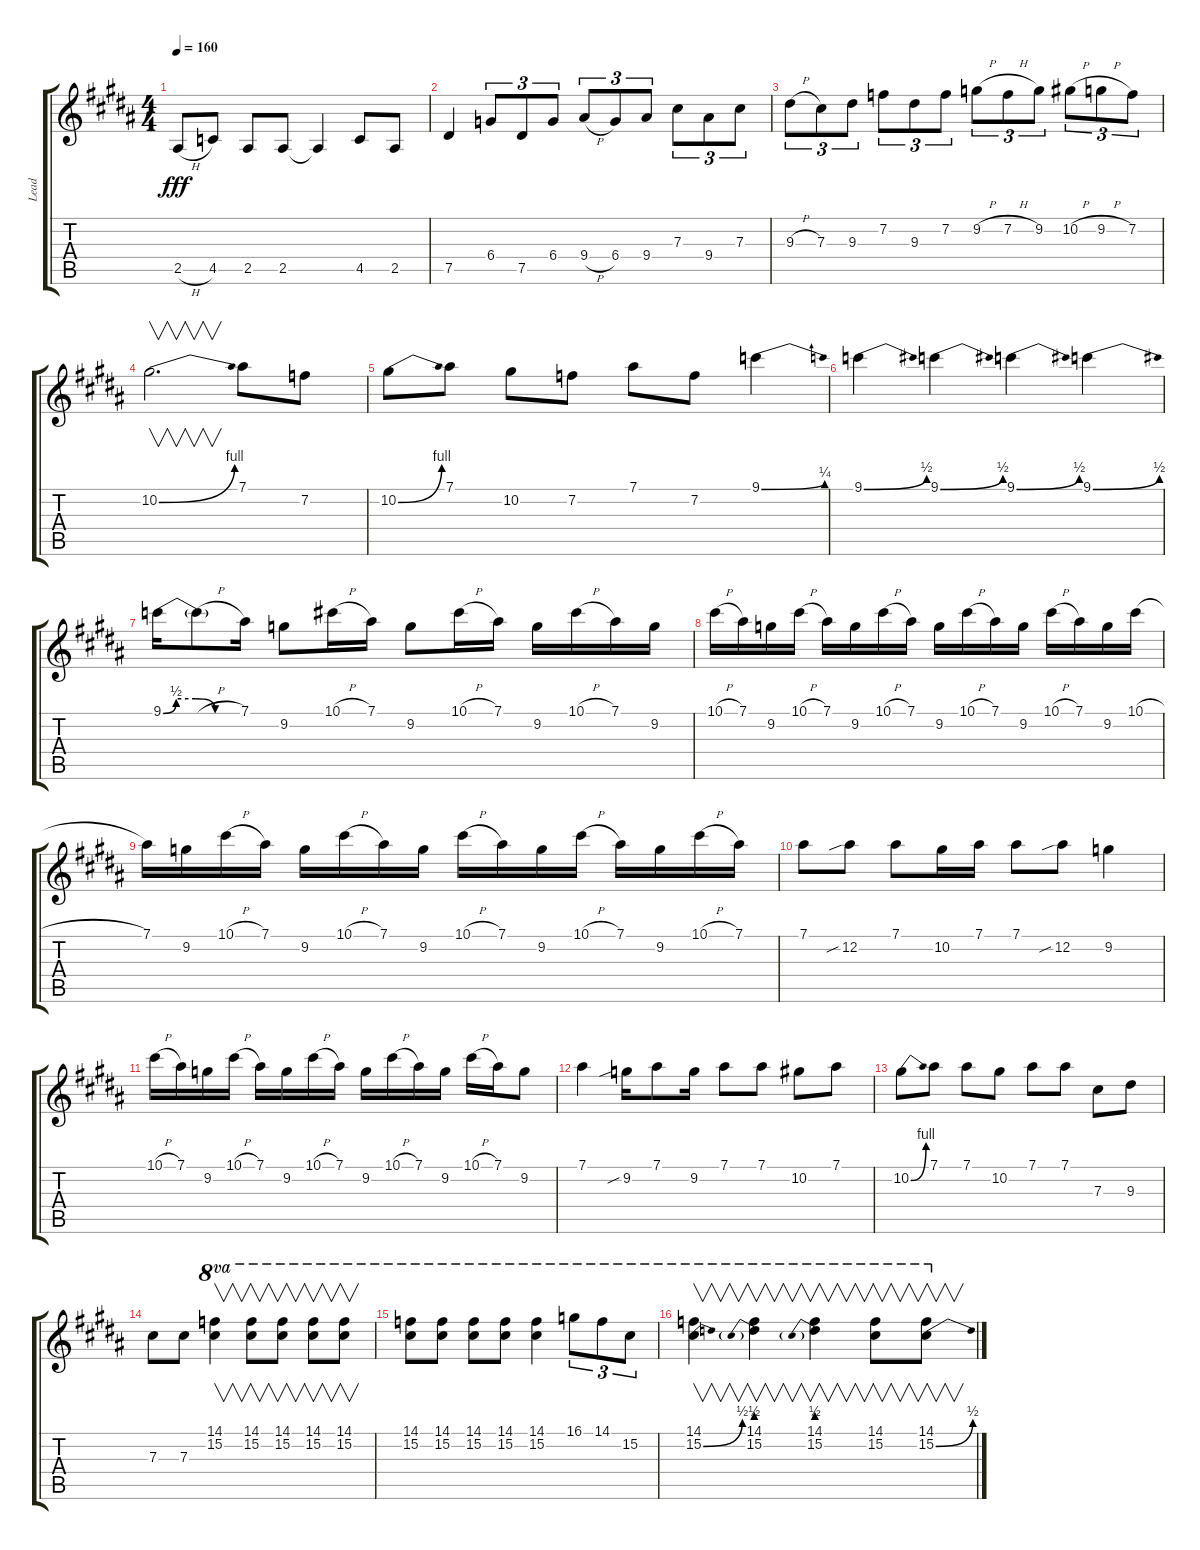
\track ("Lead" "Lead") {instrument distortionguitar}
\staff {score tabs}
\tuning (Eb4 Bb3 Gb3 Db3 Ab2 Eb2) {hide}
\ts (4 4)
\tempo 160
\clef g2
\ks g#minor
2.5{h}.8{dy fff} 4.5.8 2.5.8 2.5.8 2.5{t}.4 4.5.8 2.5.8 |
7.5.4 6.4.8{tu (3 2)} 7.5.8{tu (3 2)} 6.4.8{tu (3 2)} 9.4{h}.8{tu (3 2)} 6.4.8{tu (3 2)} 9.4.8{tu (3 2)} 7.3.8{tu (3 2)} 9.4.8{tu (3 2)} 7.3.8{tu (3 2)} |
9.3{h}.8{tu (3 2)} 7.3.8{tu (3 2)} 9.3.8{tu (3 2)} 7.2.8{tu (3 2)} 9.3.8{tu (3 2)} 7.2.8{tu (3 2)} 9.2{h}.8{tu (3 2)} 7.2{h}.8{tu (3 2)} 9.2.8{tu (3 2)} 10.2{h}.8{tu (3 2)} 9.2{h}.8{tu (3 2)} 7.2.8{tu (3 2)} |
\ks b
10.2{be (bend 0 0 60 4)}.2{v d} 7.1.8 7.2.8 |
\ks g#minor
10.2{be (bend 0 0 60 4)}.8 7.1.8 10.2.8 7.2.8 7.1.8 7.2.8 9.1{be (bend 0 0 60 1)}.4 |
9.1{be (bend 0 0 60 2)}.4 9.1{be (bend 0 0 60 2)}.4 9.1{be (bend 0 0 60 2)}.4 9.1{be (bend 0 0 60 2)}.4 |
9.1{be (custom 0 0 10 2 25 2 40 0 60 0)}.16 9.1{h t}.8 7.1.16 9.2.8 10.1{h}.16 7.1.16 9.2.8 10.1{h}.16 7.1.16 9.2.16 10.1{h}.16 7.1.16 9.2.16 |
\ks b
10.1{h}.16 7.1.16 9.2.16 10.1{h}.16 7.1.16 9.2.16 10.1{h}.16 7.1.16 9.2.16 10.1{h}.16 7.1.16 9.2.16 10.1{h}.16 7.1.16 9.2.16 10.1{h}.16 |
\ks g#minor
7.1.16 9.2.16 10.1{h}.16 7.1.16 9.2.16 10.1{h}.16 7.1.16 9.2.16 10.1{h}.16 7.1.16 9.2.16 10.1{h}.16 7.1.16 9.2.16 10.1{h}.16 7.1.16 |
\ks b
7.1.8 12.2{sib}.8 7.1.8 10.2.16 7.1.16 7.1.8 12.2{sib}.8 9.2.4 |
\ks g#minor
10.1{h}.16 7.1.16 9.2.16 10.1{h}.16 7.1.16 9.2.16 10.1{h}.16 7.1.16 9.2.16 10.1{h}.16 7.1.16 9.2.16 10.1{h}.16 7.1.16 9.2.8 |
\ks b
7.1.4 9.2{sib}.16 7.1.8 9.2.16 7.1.8 7.1.8 10.2.8 7.1.8 |
\ks g#minor
10.2{be (bend 0 0 60 4)}.8 7.1.8 7.1.8 10.2.8 7.1.8 7.1.8 7.3.8 9.3.8 |
7.3.8 7.3.8 (14.1 15.2).4{v ot 8va} (14.1 15.2).8{v ot 8va} (14.1 15.2).8{v ot 8va} (14.1 15.2).8{v ot 8va} (14.1 15.2).8{v ot 8va} |
(14.1 15.2).8{ot 8va} (14.1 15.2).8{ot 8va} (14.1 15.2).8{ot 8va} (14.1 15.2).8{ot 8va} (14.1 15.2).4{ot 8va} 16.1.8{tu (3 2) ot 8va} 14.1.8{tu (3 2) ot 8va} 15.2.8{tu (3 2) ot 8va} |
\ks b
(14.1 15.2{be (bend 0 0 60 2)}).4{v ot 8va} (14.1 15.2{be (prebend 0 2 60 2)}).4{v ot 8va} (14.1 15.2{be (prebend 0 2 60 2)}).4{v ot 8va} (14.1 15.2).8{v ot 8va} (14.1 15.2{be (bend 0 0 60 2)}).8{v ot 8va}
